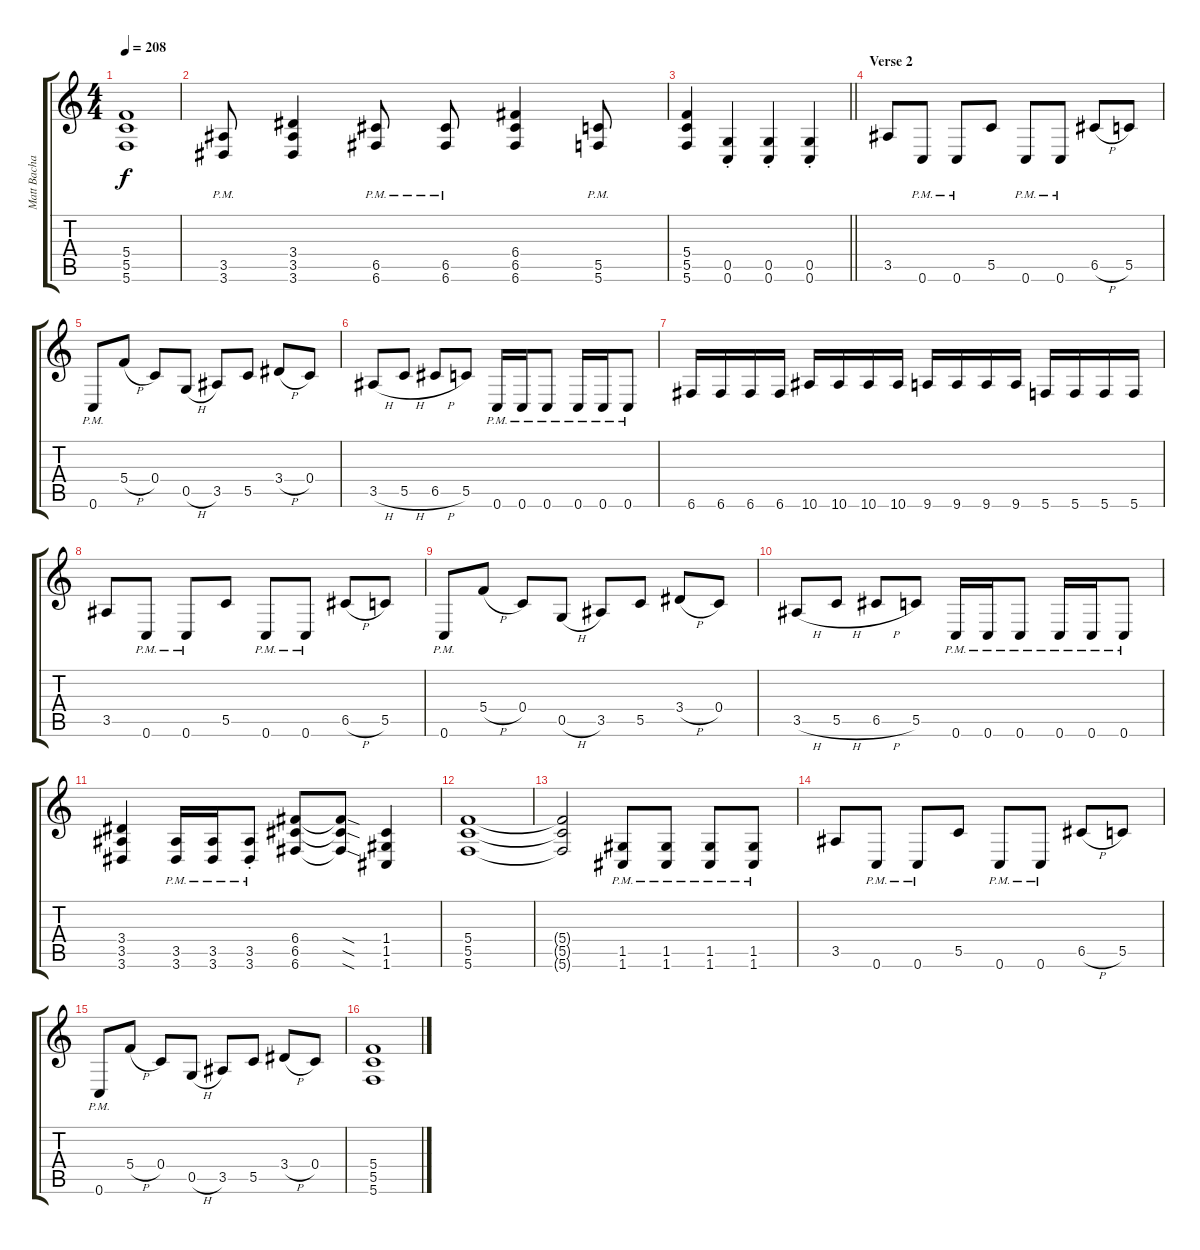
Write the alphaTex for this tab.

\track ("Matt Bachand" "Matt Bacha") {instrument distortionguitar}
\staff {score tabs}
\tuning (D4 A3 F3 C3 G2 C2) {hide}
\ts (4 4)
\tempo 208
\clef g2
\ks c
(5.4 5.5 5.6).1{dy f} |
(3.5{pm} 3.6{pm}).8 (3.4 3.5 3.6).4 (6.5{pm} 6.6{pm}).8 (6.5{pm} 6.6{pm}).8 (6.4 6.5 6.6).4 (5.5{pm} 5.6{pm}).8 |
\barLineRight lightlight
(5.4 5.5 5.6).4 (0.5{st} 0.6{st}).4 (0.5{st} 0.6{st}).4 (0.5{st} 0.6{st}).4 |
\section ("" "Verse 2")
3.5.8 0.6{pm}.8 0.6{pm}.8 5.5.8 0.6{pm}.8 0.6{pm}.8 6.5{h}.8 5.5.8 |
0.6{pm}.8 5.4{h}.8 0.4.8 0.5{h}.8 3.5.8 5.5.8 3.4{h}.8 0.4.8 |
3.5{h}.8 5.5{h}.8 6.5{h}.8 5.5.8 0.6{pm}.16 0.6{pm}.16 0.6{pm}.8 0.6{pm}.16 0.6{pm}.16 0.6{pm}.8 |
6.6.16 6.6.16 6.6.16 6.6.16 10.6.16 10.6.16 10.6.16 10.6.16 9.6.16 9.6.16 9.6.16 9.6.16 5.6.16 5.6.16 5.6.16 5.6.16 |
3.5.8 0.6{pm}.8 0.6{pm}.8 5.5.8 0.6{pm}.8 0.6{pm}.8 6.5{h}.8 5.5.8 |
0.6{pm}.8 5.4{h}.8 0.4.8 0.5{h}.8 3.5.8 5.5.8 3.4{h}.8 0.4.8 |
3.5{h}.8 5.5{h}.8 6.5{h}.8 5.5.8 0.6{pm}.16 0.6{pm}.16 0.6{pm}.8 0.6{pm}.16 0.6{pm}.16 0.6{pm}.8 |
(3.4 3.5 3.6).4 (3.5{pm} 3.6{pm}).16 (3.5{pm} 3.6{pm}).16 (3.5{pm st} 3.6{pm st}).8 (6.4 6.5 6.6).8 (6.4{sod t} 6.5{sod t} 6.6{sod t}).8 (1.4 1.5 1.6).4 |
(5.4 5.5 5.6).1 |
(5.4{t} 5.5{t} 5.6{t}).2 (1.5{pm} 1.6{pm}).8 (1.5{pm} 1.6{pm}).8 (1.5{pm} 1.6{pm}).8 (1.5{pm} 1.6{pm}).8 |
3.5.8 0.6{pm}.8 0.6{pm}.8 5.5.8 0.6{pm}.8 0.6{pm}.8 6.5{h}.8 5.5.8 |
0.6{pm}.8 5.4{h}.8 0.4.8 0.5{h}.8 3.5.8 5.5.8 3.4{h}.8 0.4.8 |
(5.4 5.5 5.6).1
